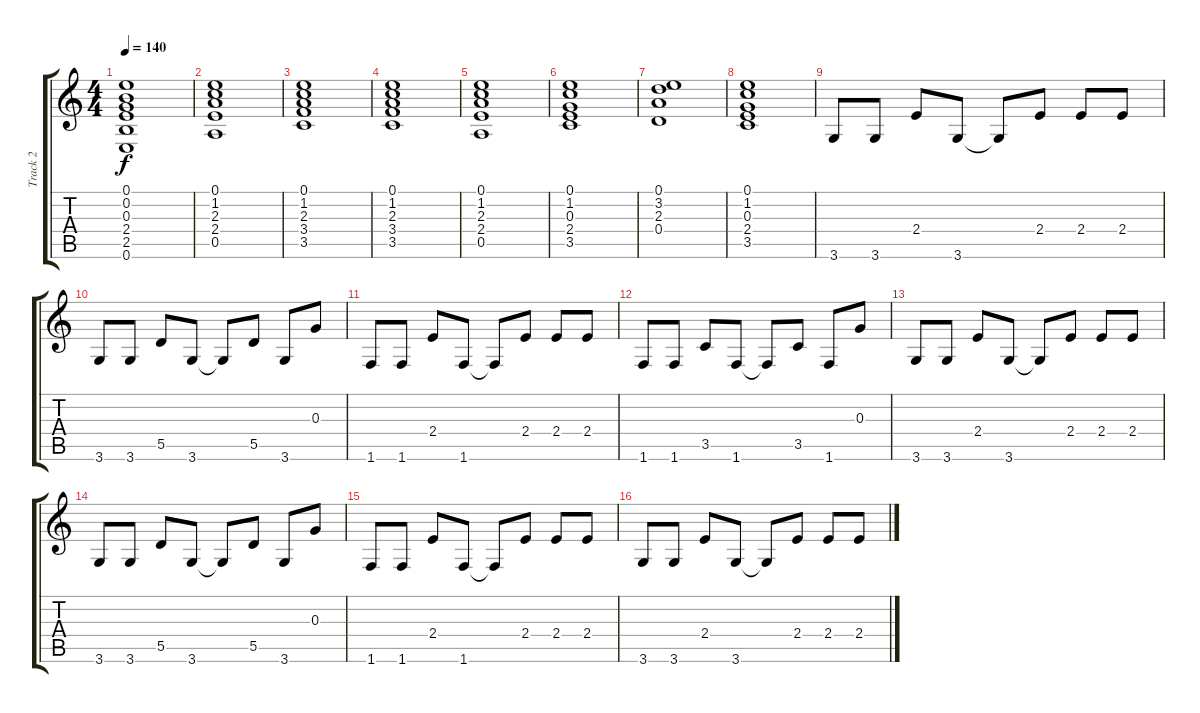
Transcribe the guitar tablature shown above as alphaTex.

\track ("Track 2" "Track 2") {instrument electricguitarjazz}
\staff {score tabs}
\tuning (E4 B3 G3 D3 A2 E2) {hide}
\ts (4 4)
\tempo 140
\clef g2
\ks c
(0.1 0.2 0.3 2.4 2.5 0.6).1{dy f} |
(0.1 1.2 2.3 2.4 0.5).1 |
(0.1 1.2 2.3 3.4 3.5).1 |
(0.1 1.2 2.3 3.4 3.5).1 |
(0.1 1.2 2.3 2.4 0.5).1 |
(0.1 1.2 0.3 2.4 3.5).1 |
(0.1 3.2 2.3 0.4).1 |
(0.1 1.2 0.3 2.4 3.5).1 |
3.6.8{volume 13} 3.6.8 2.4.8 3.6.8 3.6{t}.8 2.4.8 2.4.8 2.4.8 |
3.6.8 3.6.8 5.5.8 3.6.8 3.6{t}.8 5.5.8 3.6.8 0.3.8 |
1.6.8 1.6.8 2.4.8 1.6.8 1.6{t}.8 2.4.8 2.4.8 2.4.8 |
1.6.8 1.6.8 3.5.8 1.6.8 1.6{t}.8 3.5.8 1.6.8 0.3.8 |
3.6.8 3.6.8 2.4.8 3.6.8 3.6{t}.8 2.4.8 2.4.8 2.4.8 |
3.6.8 3.6.8 5.5.8 3.6.8 3.6{t}.8 5.5.8 3.6.8 0.3.8 |
1.6.8 1.6.8 2.4.8 1.6.8 1.6{t}.8 2.4.8 2.4.8 2.4.8 |
3.6.8 3.6.8 2.4.8 3.6.8 3.6{t}.8 2.4.8 2.4.8 2.4.8
